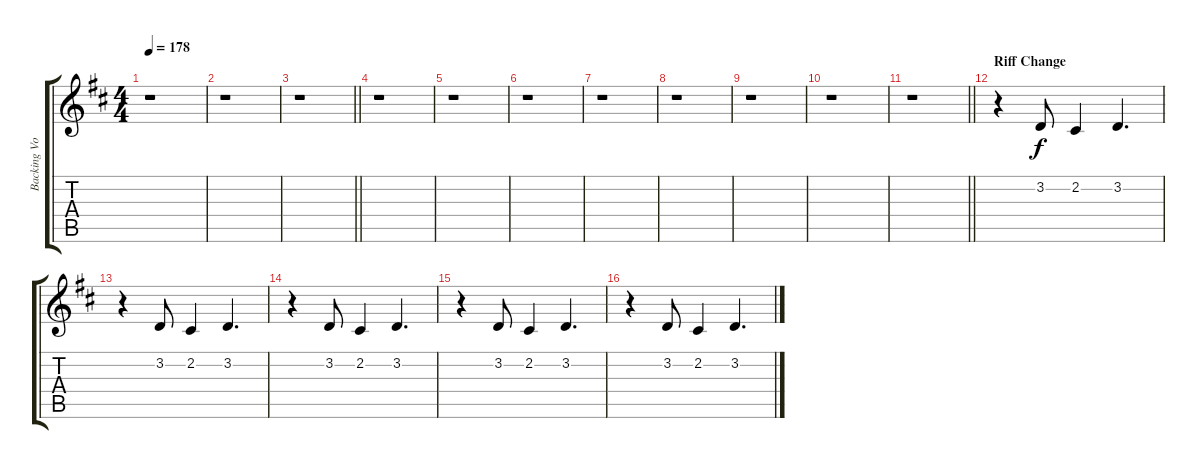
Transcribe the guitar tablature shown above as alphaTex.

\track ("Backing Vox" "Backing Vo") {instrument lead2sawtooth}
\staff {score tabs}
\tuning (E4 B3 G3 D3 A2 E2) {hide}
\ts (4 4)
\tempo 178
\clef g2
\ks d
r.1{dy f} |
r.1 |
\barLineRight lightlight
r.1 |
r.1 |
r.1 |
r.1 |
r.1 |
r.1 |
r.1 |
r.1 |
\barLineRight lightlight
r.1 |
\section ("" "Riff Change")
r.4 3.2.8 2.2.4 3.2.4{d} |
r.4 3.2.8 2.2.4 3.2.4{d} |
r.4 3.2.8 2.2.4 3.2.4{d} |
r.4 3.2.8 2.2.4 3.2.4{d} |
r.4 3.2.8 2.2.4 3.2.4{d}
